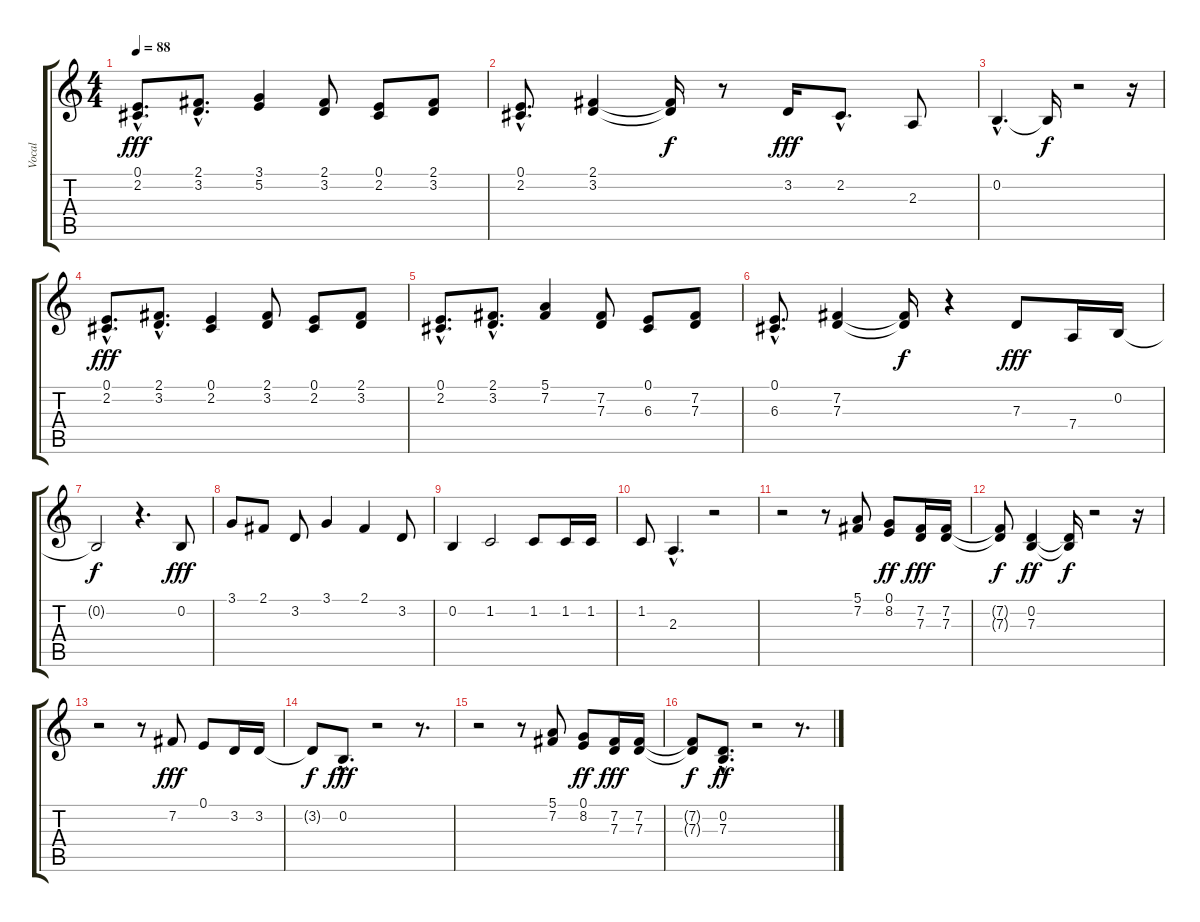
\track ("Vocal" "Vocal") {instrument oboe}
\staff {score tabs}
\tuning (E4 B3 G3 D3 A2 E2) {hide}
\ts (4 4)
\tempo 88
\clef g2
\ks c
(0.1{hac} 2.2{hac}).8{d dy fff} (2.1{hac} 3.2{hac}).8{d} (3.1 5.2).4 (2.1 3.2).8 (0.1 2.2).8 (2.1 3.2).8 |
(0.1{hac} 2.2{hac}).8{d} (2.1 3.2).4 (2.1{t} 3.2{t}).16{dy f} r.8 3.2.16{dy fff} 2.2{hac}.8{d} 2.3.8 |
0.2{hac}.4{d} 0.2{t}.16{dy f} r.2 r.16 |
(0.1{hac} 2.2{hac}).8{d dy fff} (2.1{hac} 3.2{hac}).8{d} (0.1 2.2).4 (2.1 3.2).8 (0.1 2.2).8 (2.1 3.2).8 |
(0.1{hac} 2.2{hac}).8{d} (2.1{hac} 3.2{hac}).8{d} (5.1 7.2).4 (7.2 7.3).8 (0.1 6.3).8 (7.2 7.3).8 |
(0.1{hac} 6.3{hac}).8{d} (7.2 7.3).4 (7.2{t} 7.3{t}).16{dy f} r.4 7.3.8{dy fff} 7.4.16 0.2.16 |
0.2{t}.2{dy f} r.4{d} 0.2.8{dy fff} |
3.1.8 2.1.8 3.2.8 3.1.4 2.1.4 3.2.8 |
0.2.4 1.2.2 1.2.8 1.2.16 1.2.16 |
1.2.8 2.3{hac}.4{d} r.2 |
r.2 r.8 (5.1 7.2).8 (0.1 8.2).8{dy ff} (7.2 7.3).16{dy fff} (7.2 7.3).16 |
(7.2{t} 7.3{t}).8{dy f} (0.2 7.3).4{dy ff} (0.2{t} 7.3{t}).16{dy f} r.2 r.16 |
r.2 r.8 7.2.8{dy fff} 0.1.8 3.2.16 3.2.16 |
3.2{t}.8{dy f} 0.2{hac}.8{d dy fff} r.2 r.8{d} |
r.2 r.8 (5.1 7.2).8 (0.1 8.2).8{dy ff} (7.2 7.3).16{dy fff} (7.2 7.3).16 |
(7.2{t} 7.3{t}).8{dy f} (0.2{hac} 7.3{hac}).8{d dy ff} r.2 r.8{d}
